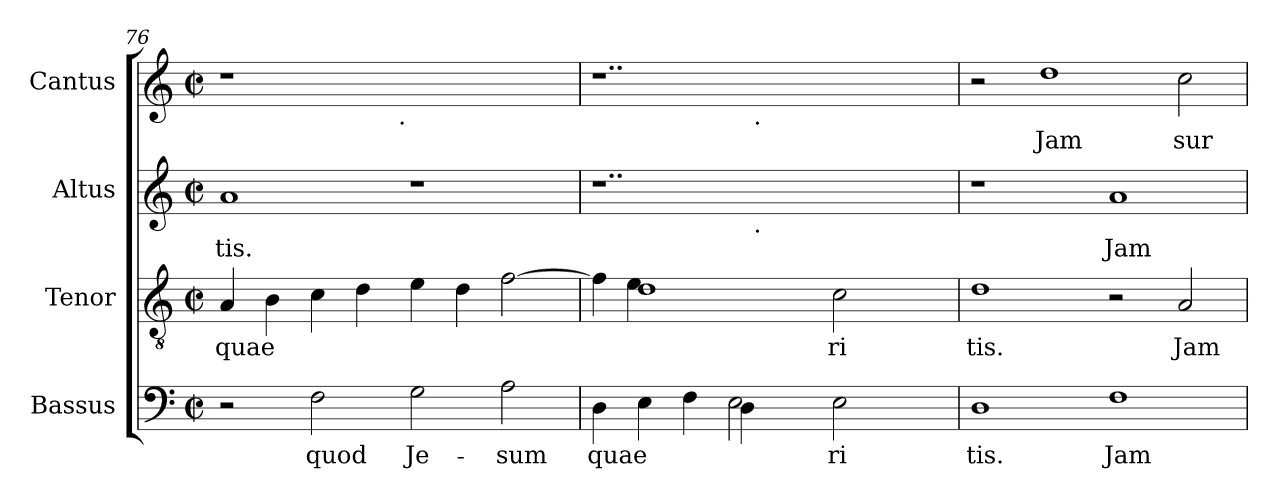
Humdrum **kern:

**kern	**text	**kern	**text	**kern	**text	**kern	**text
*part4	*part4	*part3	*part3	*part2	*part2	*part1	*part1
*staff4	*staff4	*staff3	*staff3	*staff2	*staff2	*staff1	*staff1
*I"Bassus	*	*I"Tenor	*	*I"Altus	*	*I"Cantus	*
*clefF4	*	*clefGv2	*	*clefG2	*	*clefG2	*
*k[]	*	*k[]	*	*k[]	*	*k[]	*
*C:	*	*C:	*	*C:	*	*C:	*
*M2/2	*	*M2/2	*	*M2/2	*	*M2/2	*
*met(c|)	*	*met(c|)	*	*met(c|)	*	*met(c|)	*
=76	=76	=76	=76	=76	=76	=76	=76
!	!	!	!LO:LY:b:cj	!	!LO:LY:b:cj	!	!
*	*	*	*	*	*	*^	*
2r	.	4A/	quae	1a	-tis.	1r	2ryy	.
!	!	!	!LO:LY:b:cj	!	!	!	!	!
.	.	4B\	.	.	.	.	.	.
!	!LO:LY:b:cj	!	!LO:LY:b:cj	!	!	!	!	!
2F\	quod	4c\	.	.	.	.	4...ryy	.
!	!	!	!LO:LY:b:cj	!	!	!	!	!
.	.	4d\	.	.	.	.	.	.
!	!	!	!	!	!	!	!LO:TX:b:t=.	!
.	.	.	.	.	.	.	1ryy	.
!	!LO:LY:b:cj	!	!LO:LY:b:cj	!	!	!	!	!
2G\	Je-	4e\	.	1r	.	1ryy	.	.
!	!	!	!LO:LY:b:cj	!	!	!	!	!
.	.	4d\	.	.	.	.	.	.
!	!LO:LY:b:cj	!	!LO:LY:b:cj	!	!	!	!	!
2A\	-sum	[>2f\	.	.	.	.	.	.
.	.	.	.	.	.	.	32ryy	.
!!LO:PB:g=z	!!
=77	=77	=77	=77	=77	=77	=77	=77	=77
!	!LO:LY:b:cj	!	!LO:LY:b:cj	!	!	!	!	!
*^	*	*^	*	*^	*	*	*	*
4D\	2.ryy	quae	4f\]	4ryy	.	1..r	2ryy	.	1..r	2ryy	.
!	!	!LO:LY:b:cj	!	!	!LO:LY:b:cj	!	!	!	!	!	!
4E\	.	.	1d	4e\	.	.	.	.	.	.	.
!	!	!LO:LY:b:cj	!	!	!	!	!	!	!	!	!
4F\	.	.	.	1ryy	.	.	4ryy	.	.	4ryy	.
!	!	!LO:LY:b:cj	!	!	!	!	!	!	!	!	!
2E\	4D\	.	.	.	.	.	16.ryy	.	.	16.ryy	.
!	!	!	!	!	!	!	!	!	!	!LO:TX:b:t=.	!
!	!	!	!	!	!	!	!LO:TX:b:t=.	!	!	!	!
.	.	.	.	.	.	.	2ryy	.	.	2ryy	.
.	2.ryy	.	.	.	.	.	.	.	.	.	.
!	!	!LO:LY:b:cj	!	!	!LO:LY:b:cj	!	!	!	!	!	!
2E\	.	ri	2c\	.	ri	.	.	.	.	.	.
.	.	.	.	.	.	.	4ryy	.	.	4ryy	.
.	.	.	.	4ryy	.	.	.	.	.	.	.
.	.	.	.	.	.	.	8ryy	.	.	8ryy	.
.	.	.	.	.	.	.	32ryy	.	.	32ryy	.
=78	=78	=78	=78	=78	=78	=78	=78	=78	=78	=78	=78
!	!	!LO:LY:b:cj	!	!	!LO:LY:b:cj	!	!	!	!	!	!
*v	*v	*	*	*	*	*v	*v	*	*v	*v	*
*	*	*v	*v	*	*	*	*	*
1D	tis.	1d	tis.	1r	.	2r	.
!	!	!	!	!	!	!	!LO:LY:b:cj
.	.	.	.	.	.	1dd	Jam
!	!LO:LY:b:cj	!	!	!	!LO:LY:b:cj	!	!
1F	Jam	2r	.	1a	Jam	.	.
!	!	!	!LO:LY:b:cj	!	!	!	!LO:LY:b:cj
.	.	2A/	Jam	.	.	2cc\	sur
=	=	=	=	=	=	=	=
*-	*-	*-	*-	*-	*-	*-	*-
